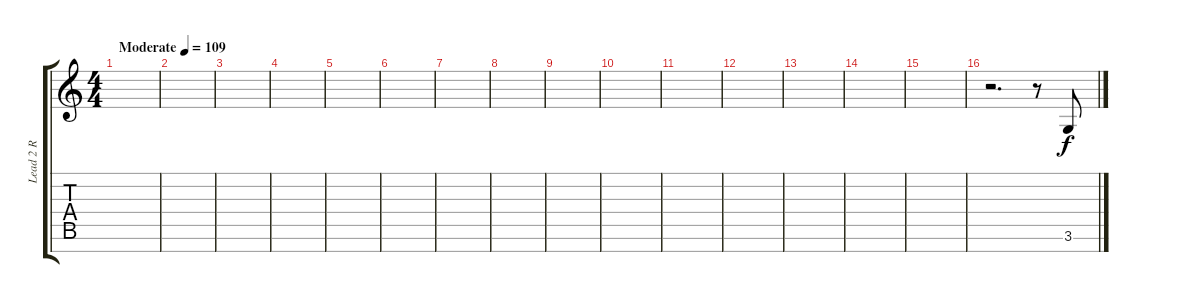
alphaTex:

\track ("Lead 2 R" "Lead 2 R") {instrument distortionguitar}
\staff {score tabs}
\tuning (E4 B3 G3 D3 A2 E2 B1) {hide}
\ts (4 4)
\tempo (109 "Moderate")
\clef g2
\ks c
|
|
|
|
|
|
|
|
|
|
|
|
|
|
|
r.2{d} r.8 3.6.8
